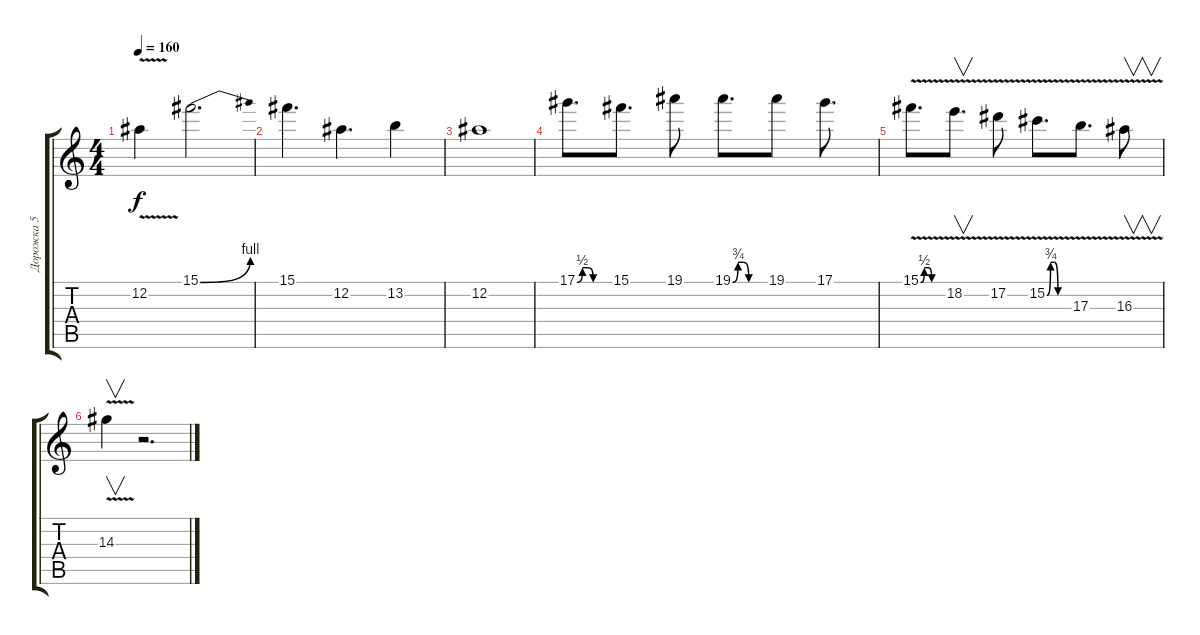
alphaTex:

\track ("Дорожка 5" "Дорожка 5") {instrument overdrivenguitar}
\staff {score tabs}
\tuning (Eb4 Bb3 Gb3 Db3 Ab2 Eb2) {hide}
\ts (4 4)
\tempo 160
\clef g2
\ks c
12.2{v}.4{dy f} 15.1{be (bend 0 0 60 4)}.2{d} |
15.1.4{d} 12.2.4{d} 13.2.4 |
12.2.1 |
17.1{be (custom 0 0 10 2 20 2 30 0 60 0)}.8{d} 15.1.8{d} 19.1.8 19.1{be (custom 0 0 10 3 20 3 30 0 60 0)}.8{d} 19.1.8 17.1.8{d} |
15.1{be (custom 0 0 10 2 20 2 30 0 60 0) v}.8{d} 18.2{v}.8{v d} 17.2{v}.8 15.2{be (custom 0 0 10 3 20 3 30 0 60 0) v}.8{d} 17.3{v}.8{d} 16.3{v}.8{v} |
14.3{v}.4{v} r.2{d}
